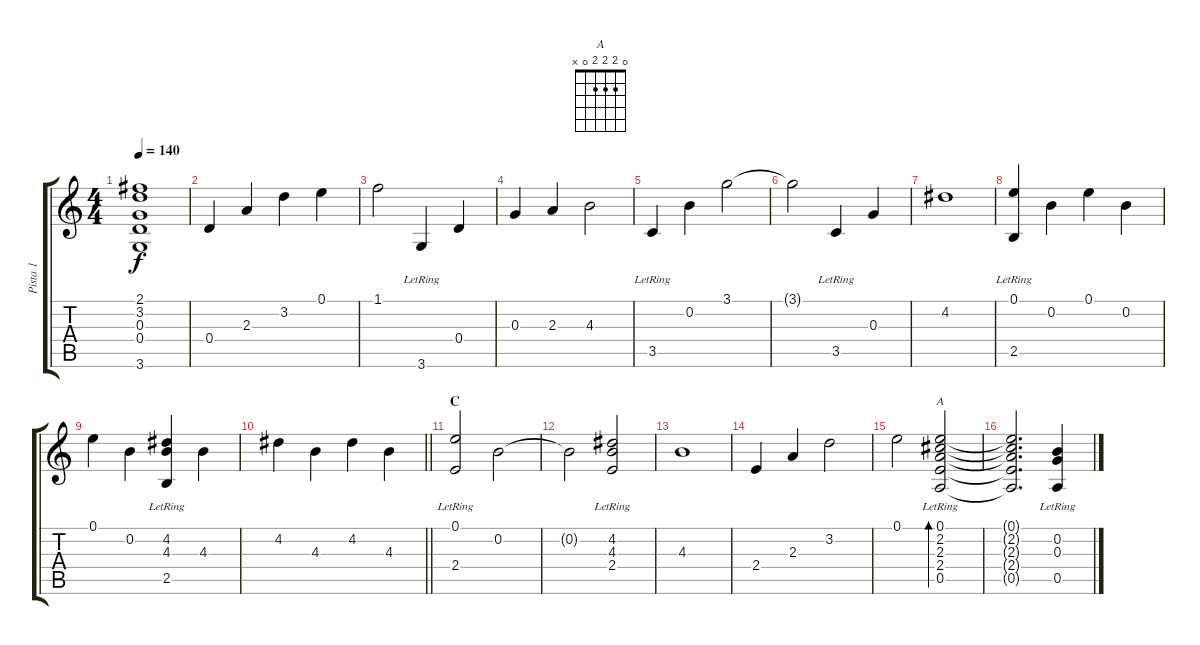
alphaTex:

\track ("Pista 1" "Pista 1") {instrument acousticguitarsteel}
\staff {score tabs}
\tuning (E4 B3 G3 D3 A2 E2) {hide}
\chord ("A" 0 2 2 2 0 x)
\ts (4 4)
\tempo 140
\clef g2
\ks c
(2.1{t} 3.2{t} 0.3{t} 0.4{t} 3.6{t}).1{dy f} |
0.4.4 2.3.4 3.2.4 0.1.4 |
1.1.2 3.6{lr}.4 0.4.4 |
0.3.4 2.3.4 4.3.2 |
3.5{lr}.4 0.2.4 3.1.2 |
3.1{t}.2 3.5{lr}.4 0.3.4 |
4.2.1 |
(0.1{lr} 2.5{lr}).4 0.2.4 0.1.4 0.2.4 |
0.1.4 0.2.4 (4.2{lr} 4.3{lr} 2.5{lr}).4 4.3.4 |
\barLineRight lightlight
4.2.4 4.3.4 4.2.4 4.3.4 |
\section ("" "C")
(0.1{lr} 2.4).2 0.2.2 |
0.2{t}.2 (4.2{lr} 4.3{lr} 2.4).2 |
4.3.1 |
2.4.4 2.3.4 3.2.2 |
0.1.2 (0.1{lr} 2.2{lr} 2.3{lr} 2.4{lr} 0.5{lr}).2{bd 480 ch "A"} |
(0.1{t} 2.2{t} 2.3{t} 2.4{t} 0.5{t}).2{d} (0.2{lr} 0.3{lr} 0.5{lr}).4
